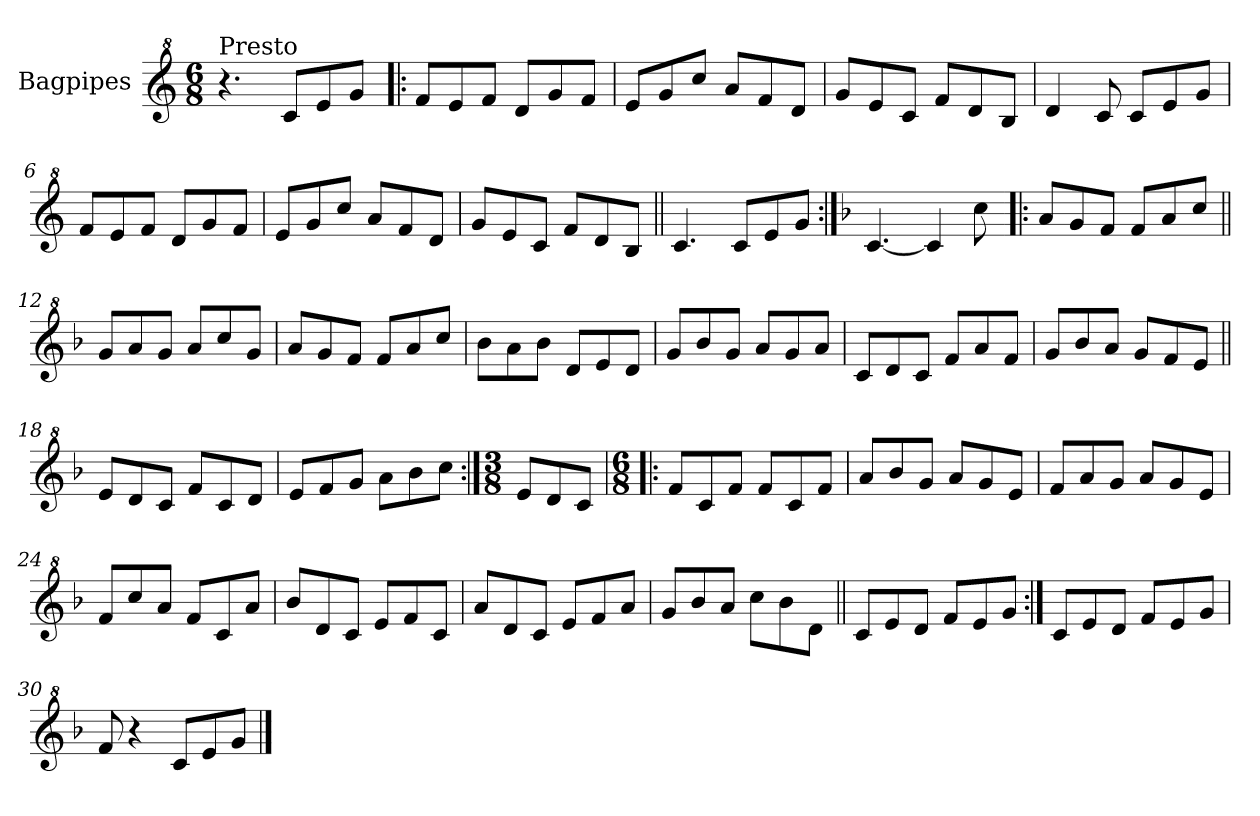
**kern
*part1
*staff1
*I"Bagpipes
*I'Bag
*clefG^2
*k[]
*C:
*M6/8
=1
!LO:TX:a:t=Presto
4.r
8cc/L
8ee/
8gg/J
=2!|:
8ff/L
8ee/
8ff/J
8dd/L
8gg/
8ff/J
=3
8ee/L
8gg/
8ccc/J
8aa/L
8ff/
8dd/J
=4
8gg/L
8ee/
8cc/J
8ff/L
8dd/
8b/J
=5
4dd/
8cc/
8cc/L
8ee/
8gg/J
=6
8ff/L
8ee/
8ff/J
8dd/L
8gg/
8ff/J
=7
8ee/L
8gg/
8ccc/J
8aa/L
8ff/
8dd/J
!!LO:LB:g=z
=8
8gg/L
8ee/
8cc/J
8ff/L
8dd/
8b/J
=9||
4.cc/
8cc/L
8ee/
8gg/J
=10:|!
*k[b-]
*F:
[4.cc/
4cc/]
8ccc\
=11!|:
8aa/L
8gg/
8ff/J
8ff/L
8aa/
8ccc/J
=12||
8gg/L
8aa/
8gg/J
8aa/L
8ccc/
8gg/J
=13
8aa/L
8gg/
8ff/J
8ff/L
8aa/
8ccc/J
=14
8bb-\L
8aa\
8bb-\J
8dd/L
8ee/
8dd/J
!!LO:LB:g=z
=15
8gg/L
8bb-/
8gg/J
8aa/L
8gg/
8aa/J
=16
8cc/L
8dd/
8cc/J
8ff/L
8aa/
8ff/J
=17
8gg/L
8bb-/
8aa/J
8gg/L
8ff/
8ee/J
=18||
8ee/L
8dd/
8cc/J
8ff/L
8cc/
8dd/J
=19
8ee/L
8ff/
8gg/J
8aa\L
8bb-\
8ccc\J
=20:|!
*M3/8
8ee/L
8dd/
8cc/J
=21!|:
*M6/8
8ff/L
8cc/
8ff/J
8ff/L
8cc/
8ff/J
!!LO:LB:g=z
=22
8aa/L
8bb-/
8gg/J
8aa/L
8gg/
8ee/J
=23
8ff/L
8aa/
8gg/J
8aa/L
8gg/
8ee/J
=24
8ff/L
8ccc/
8aa/J
8ff/L
8cc/
8aa/J
=25
8bb-/L
8dd/
8cc/J
8ee/L
8ff/
8cc/J
=26
8aa/L
8dd/
8cc/J
8ee/L
8ff/
8aa/J
=27
8gg/L
8bb-/
8aa/J
8ccc\L
8bb-\
8dd\J
=28||
8cc/L
8ee/
8dd/J
8ff/L
8ee/
8gg/J
!!LO:LB:g=z
=29:|!
8cc/L
8ee/
8dd/J
8ff/L
8ee/
8gg/J
=30
8ff/
4r
8cc/L
8ee/
8gg/J
==
*-
